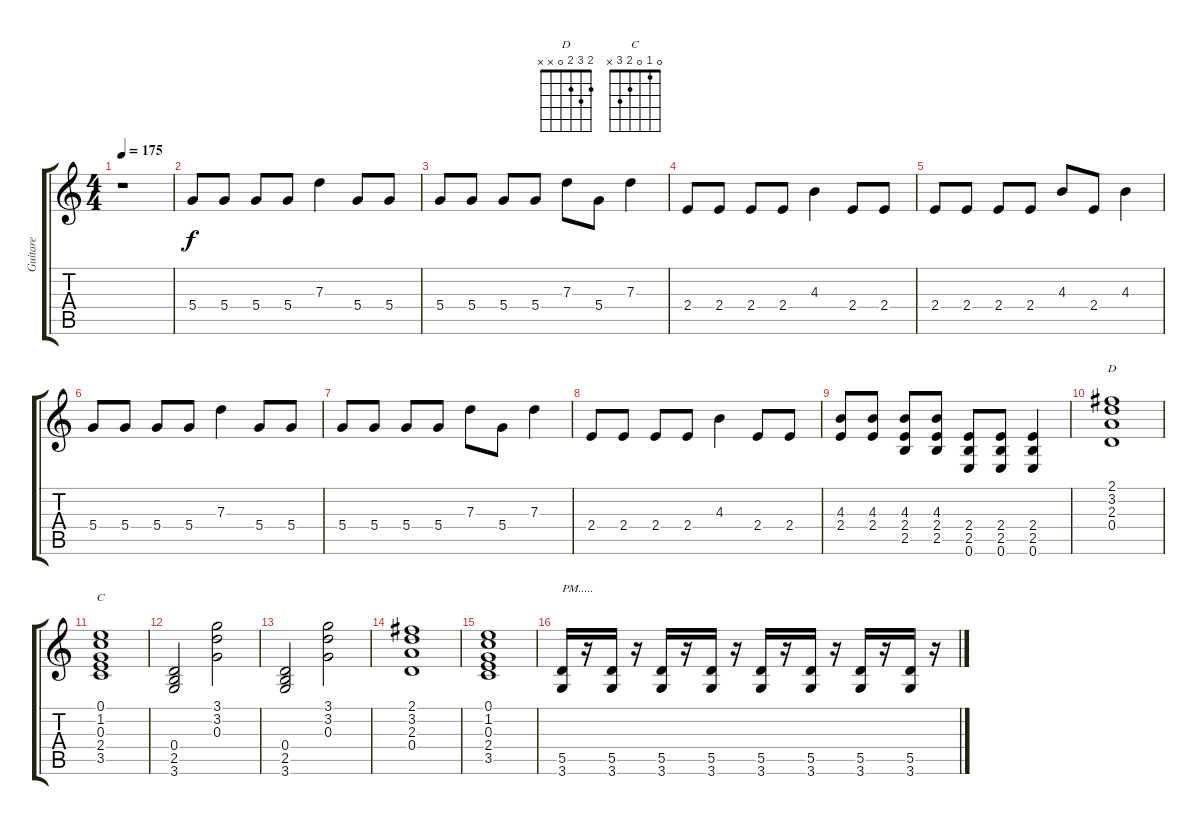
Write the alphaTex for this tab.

\track ("Guitare" "Guitare") {instrument distortionguitar}
\staff {score tabs}
\tuning (E4 B3 G3 D3 A2 E2) {hide}
\chord ("D" 2 3 2 0 x x)
\chord ("C" 0 1 0 2 3 x)
\ts (4 4)
\tempo 175
\clef g2
\ks c
r.1{dy f instrument distortionguitar} |
5.4.8 5.4.8 5.4.8 5.4.8 7.3.4 5.4.8 5.4.8 |
5.4.8 5.4.8 5.4.8 5.4.8 7.3.8 5.4.8 7.3.4{txt ""} |
2.4.8 2.4.8 2.4.8 2.4.8 4.3.4 2.4.8 2.4.8 |
2.4.8 2.4.8 2.4.8 2.4.8 4.3.8 2.4.8 4.3.4{txt ""} |
5.4.8 5.4.8 5.4.8 5.4.8 7.3.4 5.4.8 5.4.8 |
5.4.8 5.4.8 5.4.8 5.4.8 7.3.8 5.4.8 7.3.4{txt ""} |
2.4.8 2.4.8 2.4.8 2.4.8 4.3.4 2.4.8 2.4.8 |
(4.3 2.4).8 (4.3 2.4).8 (4.3 2.4 2.5).8 (4.3 2.4 2.5).8 (2.4 2.5 0.6).8 (2.4 2.5 0.6).8 (2.4 2.5 0.6).4 |
(2.1 3.2 2.3 0.4).1{ch "D"} |
(0.1 1.2 0.3 2.4 3.5).1{ch "C"} |
(0.4 2.5 3.6).2 (3.1 3.2 0.3).2 |
(0.4 2.5 3.6).2 (3.1 3.2 0.3).2 |
(2.1 3.2 2.3 0.4).1 |
(0.1 1.2 0.3 2.4 3.5).1 |
(5.5 3.6).16{txt "PM....."} r.16 (5.5 3.6).16 r.16 (5.5 3.6).16 r.16 (5.5 3.6).16 r.16 (5.5 3.6).16 r.16 (5.5 3.6).16 r.16 (5.5 3.6).16 r.16 (5.5 3.6).16 r.16
